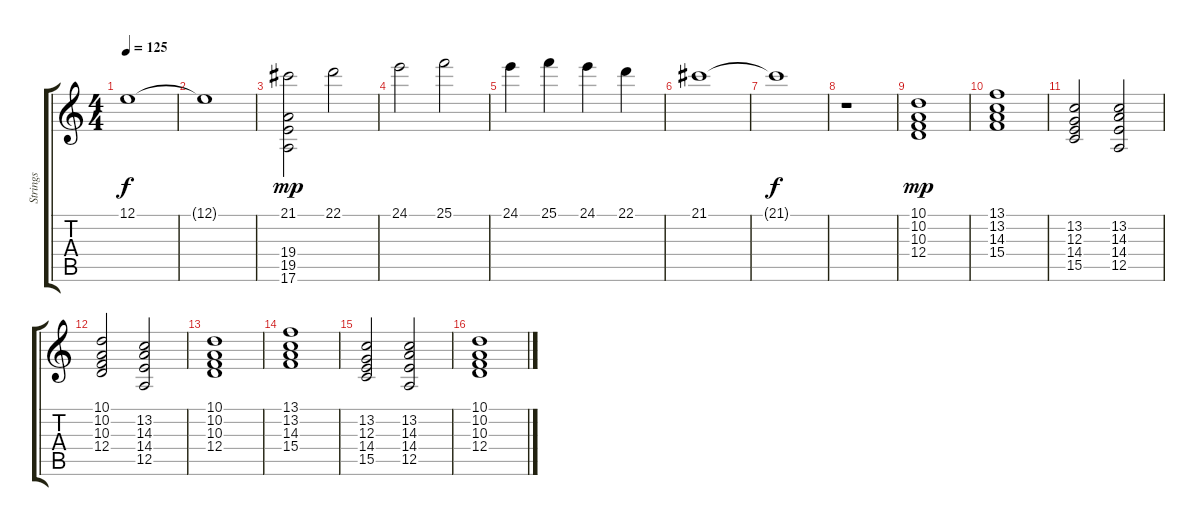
\track ("Strings" "Strings") {instrument stringensemble1}
\staff {score tabs}
\tuning (E4 B3 G3 D3 A2 E2) {hide}
\ts (4 4)
\tempo 125
\clef g2
\ks c
12.1{t}.1{dy f} |
12.1{t}.1 |
(21.1 19.4 19.5 17.6).2{dy mp} 22.1.2 |
24.1.2 25.1.2 |
24.1.4 25.1.4 24.1.4 22.1.4 |
21.1.1 |
21.1{t}.1{dy f} |
r.1 |
(10.1 10.2 10.3 12.4).1{dy mp} |
(13.1 13.2 14.3 15.4).1 |
(13.2 12.3 14.4 15.5).2 (13.2 14.3 14.4 12.5).2 |
(10.1 10.2 10.3 12.4).2 (13.2 14.3 14.4 12.5).2 |
(10.1 10.2 10.3 12.4).1 |
(13.1 13.2 14.3 15.4).1 |
(13.2 12.3 14.4 15.5).2 (13.2 14.3 14.4 12.5).2 |
(10.1 10.2 10.3 12.4).1
